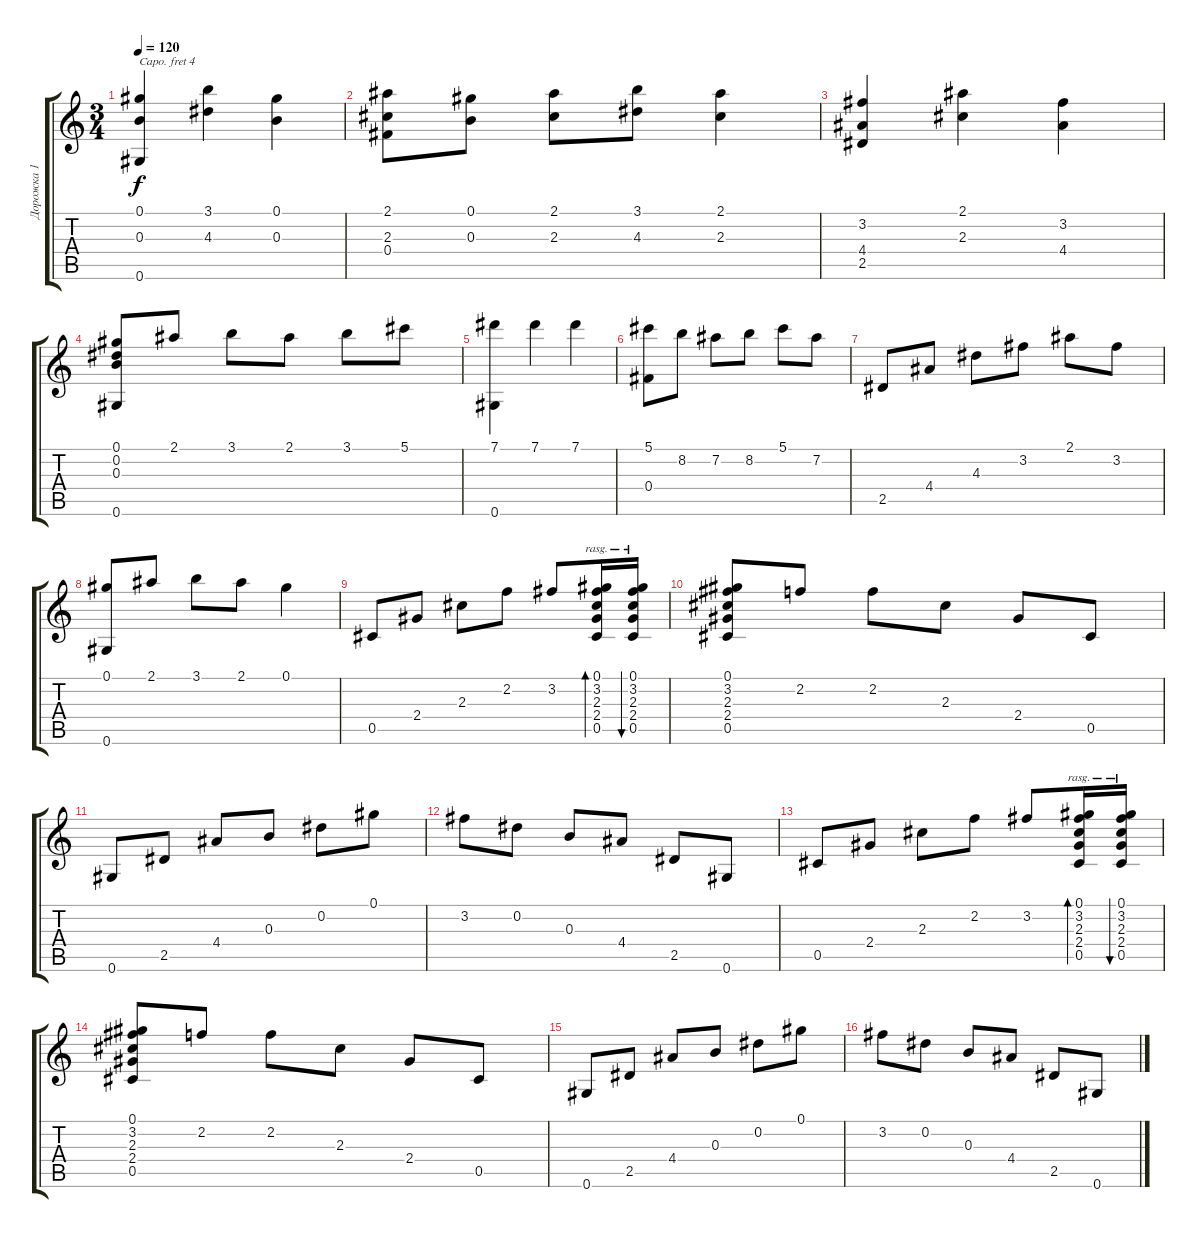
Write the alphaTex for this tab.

\track ("Дорожка 1" "Дорожка 1") {instrument acousticguitarnylon}
\staff {score tabs}
\capo 4
\tuning (E4 B3 G3 D3 A2 E2) {hide}
\ts (3 4)
\tempo 120
\clef g2
\ks c
(0.1 0.3 0.6).4{dy f} (3.1 4.3).4 (0.1 0.3).4 |
(2.1 2.3 0.4).8 (0.1 0.3).8 (2.1 2.3).8 (3.1 4.3).8 (2.1 2.3).4 |
(3.2 4.4 2.5).4 (2.1 2.3).4 (3.2 4.4).4 |
(0.1 0.2 0.3 0.6).8 2.1.8 3.1.8 2.1.8 3.1.8 5.1.8 |
(7.1 0.6).4 7.1.4 7.1.4 |
(5.1 0.4).8 8.2.8 7.2.8 8.2.8 5.1.8 7.2.8 |
2.5.8 4.4.8 4.3.8 3.2.8 2.1.8 3.2.8 |
(0.1 0.6).8 2.1.8 3.1.8 2.1.8 0.1.4 |
0.5.8 2.4.8 2.3.8 2.2.8 3.2.8 (0.1 3.2 2.3 2.4 0.5).16{bd 240 rasg ii} (0.1 3.2 2.3 2.4 0.5).16{bu 240 rasg ii} |
(0.1 3.2 2.3 2.4 0.5).8 2.2.8 2.2.8 2.3.8 2.4.8 0.5.8 |
0.6.8 2.5.8 4.4.8 0.3.8 0.2.8 0.1.8 |
3.2.8 0.2.8 0.3.8 4.4.8 2.5.8 0.6.8 |
0.5.8 2.4.8 2.3.8 2.2.8 3.2.8 (0.1 3.2 2.3 2.4 0.5).16{bd 240 rasg ii} (0.1 3.2 2.3 2.4 0.5).16{bu 240 rasg ii} |
(0.1 3.2 2.3 2.4 0.5).8 2.2.8 2.2.8 2.3.8 2.4.8 0.5.8 |
0.6.8 2.5.8 4.4.8 0.3.8 0.2.8 0.1.8 |
3.2.8 0.2.8 0.3.8 4.4.8 2.5.8 0.6.8
